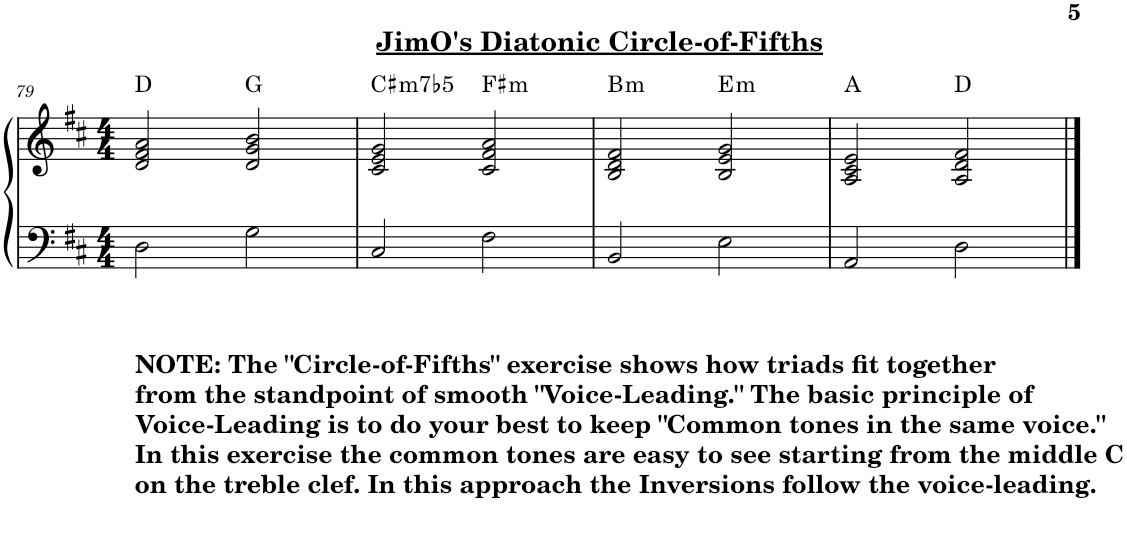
**kern	**kern	**harte
*part1	*part1	*part1
*staff2	*staff1	*
*I"Piano	*	*
*I'Pno.	*	*
!!LO:PB:g=z
*clefF4	*clefG2	*
*k[f#c#]	*k[f#c#]	*
*M4/4	*M4/4	*
=79	=79	=79
2D\	2d/ 2f#/ 2a/	D:maj
2G\	2d/ 2g/ 2b/	G:maj
=80	=80	=80
!	!	!LO:H:kt=m7b5
2C#/	2c#/ 2e/ 2g/	C#:hdim7
!	!LO:TX:a:B:t=JimO's Diatonic Circle-of-Fifths	!
!LO:TX:b:B:t=NOTE&colon; The "Circle-of-Fifths" exercise shows how triads fit together	!	!
!LO:TX:b:t=from the standpoint of smooth "Voice-Leading." The basic principle of	!	!
!LO:TX:b:t=Voice-Leading is to do your best to keep "Common tones in the same voice."	!	!
!LO:TX:b:t=In this exercise the common tones are easy to see starting from the middle C	!	!
!LO:TX:b:t=on the treble clef. In this approach the Inversions follow the voice-leading.	!	!
!	!	!LO:H:kt=m
2F#\	2c#/ 2f#/ 2a/	F#:min
=81	=81	=81
!	!	!LO:H:kt=m
2BB/	2B/ 2d/ 2f#/	B:min
!	!	!LO:H:kt=m
2E\	2B/ 2e/ 2g/	E:min
=82	=82	=82
2AA/	2A/ 2c#/ 2e/	A:maj
2D\	2A/ 2d/ 2f#/	D:maj
==	==	==
*-	*-	*-
